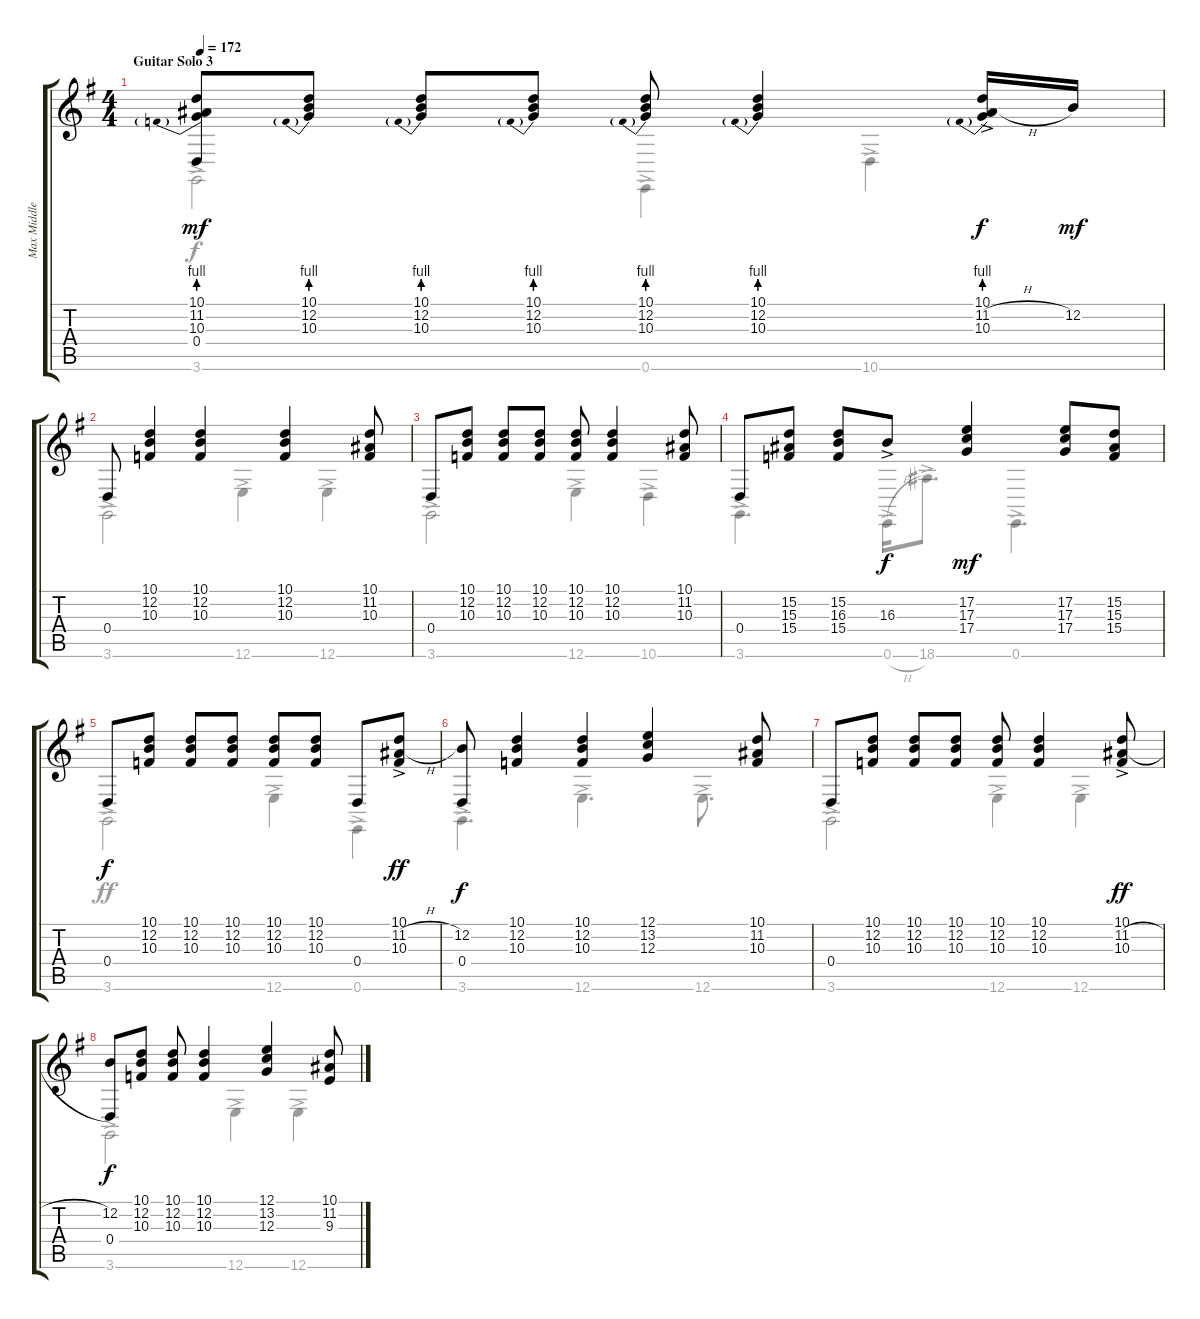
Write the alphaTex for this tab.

\track ("Max Middleton" "Max Middle") {instrument acousticgrandpiano}
\staff {score tabs}
\tuning (E4 B3 G3 D3 A2 E2) {hide}
\voice
\ts (4 4)
\section ("" "Guitar Solo 3")
\tempo 172
\clef g2
\ks g
(10.1 11.2 10.3{be (prebend 0 4 60 4)} 0.4).8{dy mf} (10.1 12.2 10.3{be (prebend 0 4 60 4)}).8 (10.1 12.2 10.3{be (prebend 0 4 60 4)}).8 (10.1 12.2 10.3{be (prebend 0 4 60 4)}).8 (10.1 12.2 10.3{be (prebend 0 4 60 4)}).8 (10.1 12.2 10.3{be (prebend 0 4 60 4)}).4 (10.1{ac} 11.2{h ac} 10.3{be (prebend 0 4 60 4) ac}).16{dy f} 12.2.16{dy mf} |
0.4.8 (10.1 12.2 10.3).4 (10.1 12.2 10.3).4 (10.1 12.2 10.3).4 (10.1 11.2 10.3).8 |
0.4.8 (10.1 12.2 10.3).8 (10.1 12.2 10.3).8 (10.1 12.2 10.3).8 (10.1 12.2 10.3).8 (10.1 12.2 10.3).4 (10.1 11.2 10.3).8 |
0.4.8 (15.2 15.3 15.4).8 (15.2 16.3 15.4).8 16.3{ac}.8{dy f} (17.2 17.3 17.4).4{dy mf} (17.2 17.3 17.4).8 (15.2 15.3 15.4).8 |
0.4.8{dy f} (10.1 12.2 10.3).8 (10.1 12.2 10.3).8 (10.1 12.2 10.3).8 (10.1 12.2 10.3).8 (10.1 12.2 10.3).8 0.4.8 (10.1{ac} 11.2{h ac} 10.3{ac}).8{dy ff} |
(12.2 0.4).8{dy f} (10.1 12.2 10.3).4 (10.1 12.2 10.3).4 (12.1 13.2 12.3).4 (10.1 11.2 10.3).8 |
0.4.8 (10.1 12.2 10.3).8 (10.1 12.2 10.3).8 (10.1 12.2 10.3).8 (10.1 12.2 10.3).8 (10.1 12.2 10.3).4 (10.1{ac} 11.2{h ac} 10.3{ac}).8{dy ff} |
(12.2 0.4).8{dy f} (10.1 12.2 10.3).8 (10.1 12.2 10.3).8 (10.1 12.2 10.3).4 (12.1 13.2 12.3).4 (10.1 11.2 9.3).8
\voice
\clef g2
\ottava regular
\simile none
\ks g
3.6{ac}.2{dy f} 0.6{ac}.4 10.6{ac}.4 |
3.6{ac}.2 12.6{ac}.4 12.6{ac}.4 |
3.6{ac}.2 12.6{ac}.4 10.6{ac}.4 |
3.6{ac}.4{d} 0.6{h ac}.16 18.6{ac}.8{d} 0.6{ac}.4{d} |
3.6{ac}.2{dy ff} 12.6{ac}.4 0.6{ac}.4 |
3.6{ac}.4{d} 12.6{ac}.4{d} 12.6{ac}.8{d} |
3.6{ac}.2 12.6{ac}.4 12.6{ac}.4 |
3.6{ac}.2 12.6{ac}.4 12.6{ac}.4
